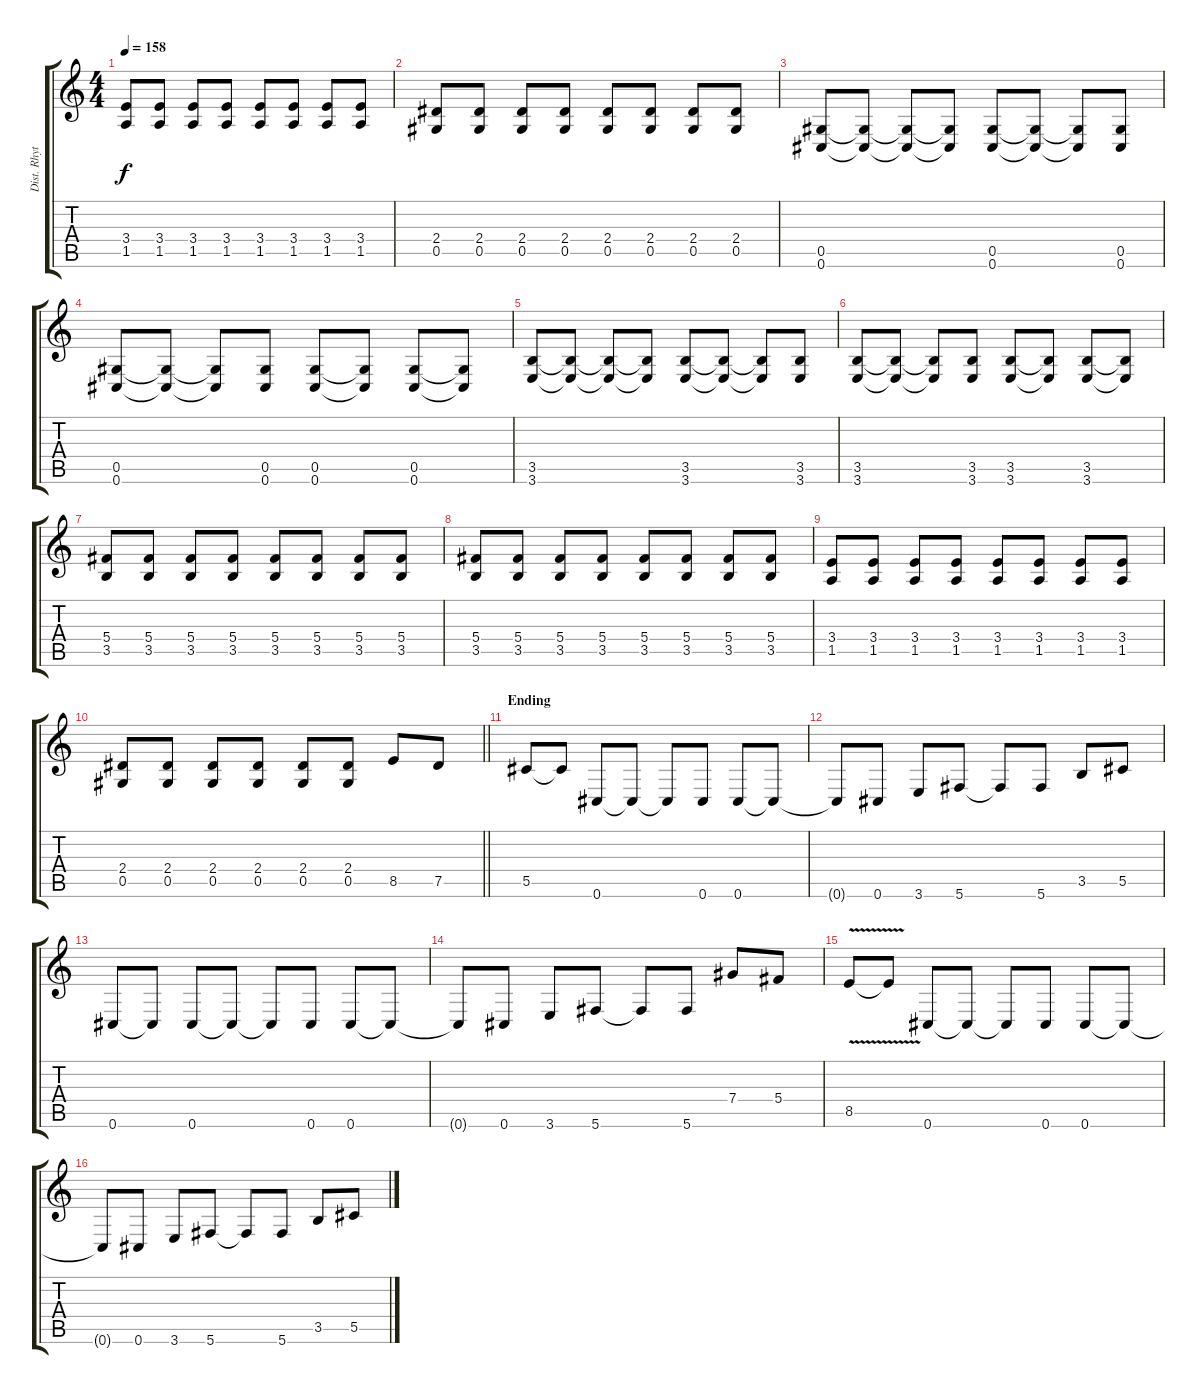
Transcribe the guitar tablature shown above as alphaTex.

\track ("Dist. Rhytm Guitar [R]" "Dist. Rhyt") {instrument distortionguitar}
\staff {score tabs}
\tuning (Eb4 Bb3 Gb3 Db3 Ab2 Db2) {hide}
\ts (4 4)
\tempo 158
\clef g2
\ks c
(3.4 1.5).8{dy f} (3.4 1.5).8 (3.4 1.5).8 (3.4 1.5).8 (3.4 1.5).8 (3.4 1.5).8 (3.4 1.5).8 (3.4 1.5).8 |
(2.4 0.5).8 (2.4 0.5).8 (2.4 0.5).8 (2.4 0.5).8 (2.4 0.5).8 (2.4 0.5).8 (2.4 0.5).8 (2.4 0.5).8 |
(0.5 0.6).8 (0.5{t} 0.6{t}).8 (0.5{t} 0.6{t}).8 (0.5{t} 0.6{t}).8 (0.5 0.6).8 (0.5{t} 0.6{t}).8 (0.5{t} 0.6{t}).8 (0.5 0.6).8 |
(0.5 0.6).8 (0.5{t} 0.6{t}).8 (0.5{t} 0.6{t}).8 (0.5 0.6).8 (0.5 0.6).8 (0.5{t} 0.6{t}).8 (0.5 0.6).8 (0.5{t} 0.6{t}).8 |
(3.5 3.6).8 (3.5{t} 3.6{t}).8 (3.5{t} 3.6{t}).8 (3.5{t} 3.6{t}).8 (3.5 3.6).8 (3.5{t} 3.6{t}).8 (3.5{t} 3.6{t}).8 (3.5 3.6).8 |
(3.5 3.6).8 (3.5{t} 3.6{t}).8 (3.5{t} 3.6{t}).8 (3.5 3.6).8 (3.5 3.6).8 (3.5{t} 3.6{t}).8 (3.5 3.6).8 (3.5{t} 3.6{t}).8 |
(5.4 3.5).8 (5.4 3.5).8 (5.4 3.5).8 (5.4 3.5).8 (5.4 3.5).8 (5.4 3.5).8 (5.4 3.5).8 (5.4 3.5).8 |
(5.4 3.5).8 (5.4 3.5).8 (5.4 3.5).8 (5.4 3.5).8 (5.4 3.5).8 (5.4 3.5).8 (5.4 3.5).8 (5.4 3.5).8 |
(3.4 1.5).8 (3.4 1.5).8 (3.4 1.5).8 (3.4 1.5).8 (3.4 1.5).8 (3.4 1.5).8 (3.4 1.5).8 (3.4 1.5).8 |
\barLineRight lightlight
(2.4 0.5).8 (2.4 0.5).8 (2.4 0.5).8 (2.4 0.5).8 (2.4 0.5).8 (2.4 0.5).8 8.5.8 7.5.8 |
\section ("" "Ending")
5.5.8 5.5{t}.8 0.6.8 0.6{t}.8 0.6{t}.8 0.6.8 0.6.8 0.6{t}.8 |
0.6{t}.8 0.6.8 3.6.8 5.6.8 5.6{t}.8 5.6.8 3.5.8 5.5.8 |
0.6.8 0.6{t}.8 0.6.8 0.6{t}.8 0.6{t}.8 0.6.8 0.6.8 0.6{t}.8 |
0.6{t}.8 0.6.8 3.6.8 5.6.8 5.6{t}.8 5.6.8 7.4.8 5.4.8 |
8.5{v}.8 8.5{t}.8 0.6.8 0.6{t}.8 0.6{t}.8 0.6.8 0.6.8 0.6{t}.8 |
0.6{t}.8 0.6.8 3.6.8 5.6.8 5.6{t}.8 5.6.8 3.5.8 5.5.8
